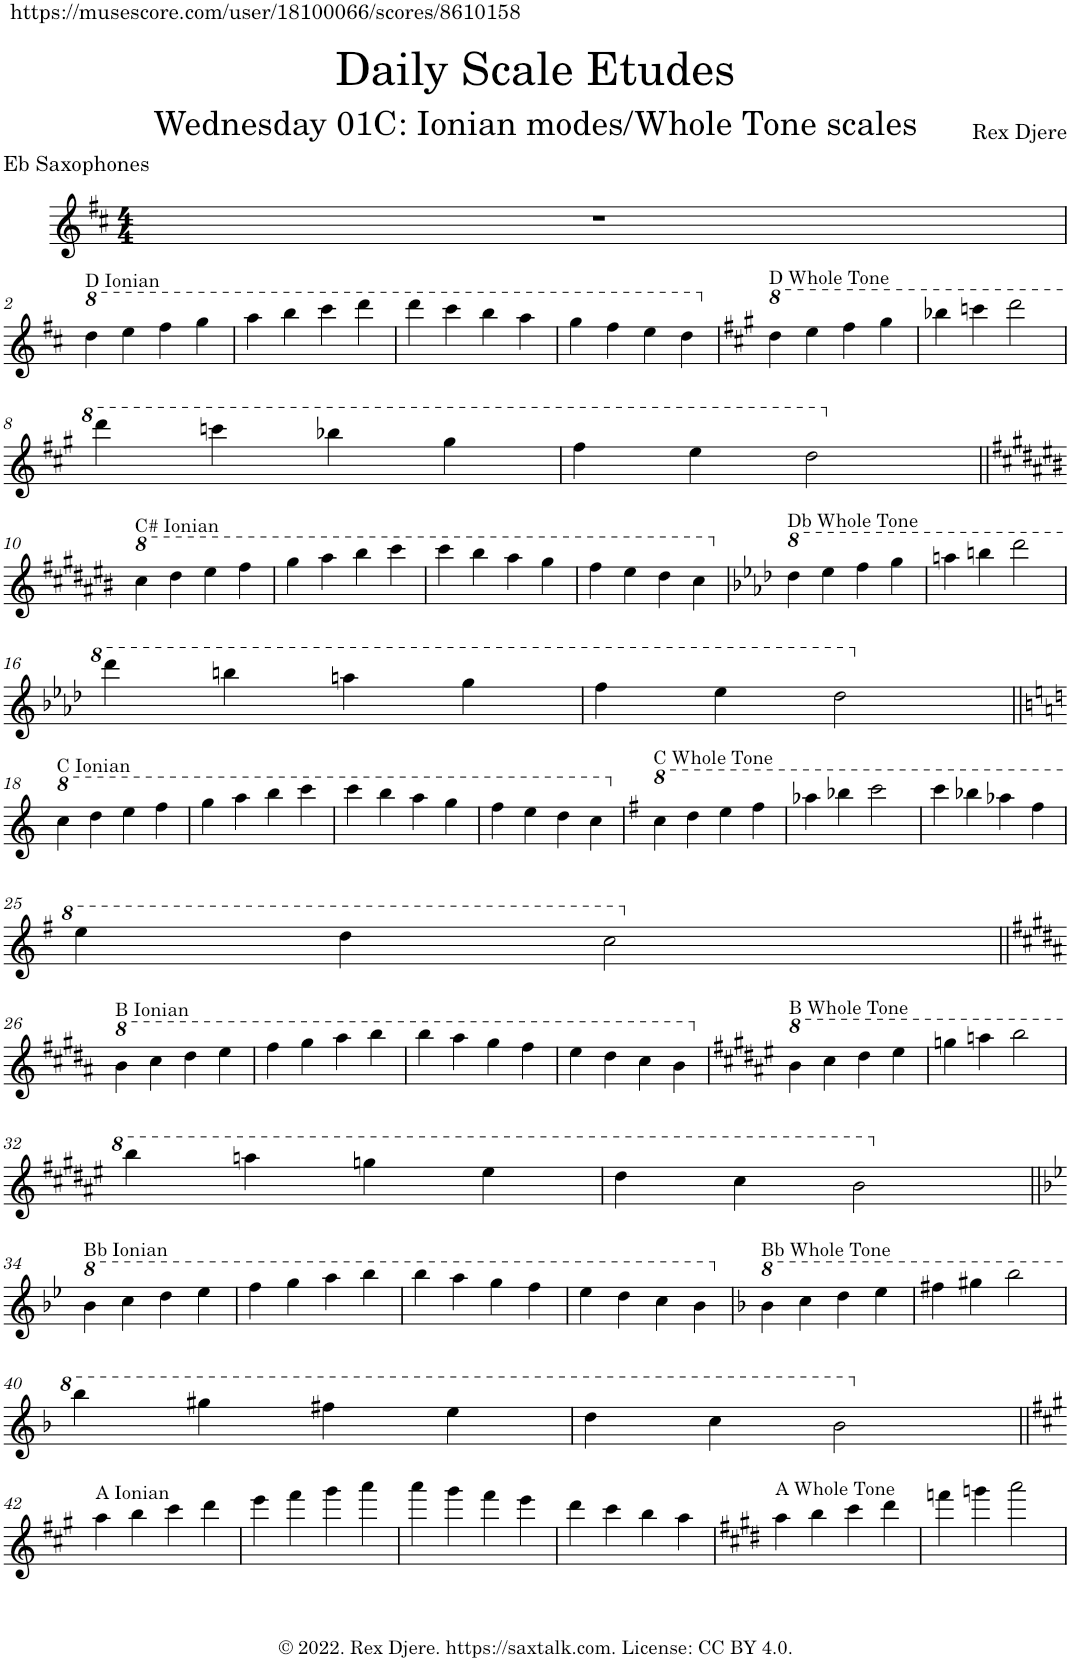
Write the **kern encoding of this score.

**kern
*part1
*staff1
*I"Alto Saxophone
*I'A. Sax.
*clefG2
*Trd5c9
*k[f#c#]
*M4/4
=1
1r
!!LO:LB:g=z
=2
*k[f#c#]
*8va
!LO:TX:a:t=D Ionian
4ddd\
4eee\
4fff#\
4ggg\
=3
4aaa\
4bbb\
4cccc#\
4dddd\
=4
4dddd\
4cccc#\
4bbb\
4aaa\
=5
4ggg\
4fff#\
4eee\
4ddd\
=6
*k[f#c#g#]
*X8va
*8va
!LO:TX:a:t=D Whole Tone
4ddd\
4eee\
4fff#\
4ggg#\
=7
4bbb-X\
4ccccn\
2dddd\
!!LO:LB:g=z
=8
4dddd\
4ccccn\
4bbb-X\
4ggg#\
=9
4fff#\
4eee\
2ddd\
!!LO:LB:g=z
=10||
*k[f#c#g#d#a#e#b#]
*X8va
*8va
!LO:TX:a:t=C# Ionian
4ccc#\
4ddd#\
4eee#\
4fff#\
=11
4ggg#\
4aaa#\
4bbb#\
4cccc#\
=12
4cccc#\
4bbb#\
4aaa#\
4ggg#\
=13
4fff#\
4eee#\
4ddd#\
4ccc#\
=14
*k[b-e-a-d-]
*X8va
*8va
!LO:TX:a:t=Db Whole Tone
4ddd-\
4eee-\
4fff\
4ggg\
=15
4aaan\
4bbbn\
2dddd-\
!!LO:LB:g=z
=16
4dddd-\
4bbbn\
4aaan\
4ggg\
=17
4fff\
4eee-\
2ddd-\
!!LO:LB:g=z
=18||
*k[]
*X8va
*8va
!LO:TX:a:t=C Ionian
4ccc\
4ddd\
4eee\
4fff\
=19
4ggg\
4aaa\
4bbb\
4cccc\
=20
4cccc\
4bbb\
4aaa\
4ggg\
=21
4fff\
4eee\
4ddd\
4ccc\
=22
*k[f#]
*X8va
*8va
!LO:TX:a:t=C Whole Tone
4ccc\
4ddd\
4eee\
4fff#\
=23
4aaa-X\
4bbb-X\
2cccc\
=24
4cccc\
4bbb-X\
4aaa-X\
4fff#\
!!LO:LB:g=z
=25
4eee\
4ddd\
2ccc\
!!LO:LB:g=z
=26||
*k[f#c#g#d#a#]
*X8va
*8va
!LO:TX:a:t=B Ionian
4bb\
4ccc#\
4ddd#\
4eee\
=27
4fff#\
4ggg#\
4aaa#\
4bbb\
=28
4bbb\
4aaa#\
4ggg#\
4fff#\
=29
4eee\
4ddd#\
4ccc#\
4bb\
=30
*k[f#c#g#d#a#e#]
*X8va
*8va
!LO:TX:a:t=B Whole Tone
4bb\
4ccc#\
4ddd#\
4eee#\
=31
4gggn\
4aaan\
2bbb\
!!LO:LB:g=z
=32
4bbb\
4aaan\
4gggn\
4eee#\
=33
4ddd#\
4ccc#\
2bb\
!!LO:LB:g=z
=34||
*k[b-e-]
*X8va
*8va
!LO:TX:a:t=Bb Ionian
4bb-\
4ccc\
4ddd\
4eee-\
=35
4fff\
4ggg\
4aaa\
4bbb-\
=36
4bbb-\
4aaa\
4ggg\
4fff\
=37
4eee-\
4ddd\
4ccc\
4bb-\
=38
*k[b-]
*X8va
*8va
!LO:TX:a:t=Bb Whole Tone
4bb-\
4ccc\
4ddd\
4eee\
=39
4fff#X\
4ggg#X\
2bbb-\
!!LO:LB:g=z
=40
4bbb-\
4ggg#X\
4fff#X\
4eee\
=41
4ddd\
4ccc\
2bb-\
!!LO:LB:g=z
=42||
*k[f#c#g#]
*X8va
!LO:TX:a:t=A Ionian
4aa\
4bb\
4ccc#\
4ddd\
=43
4eee\
4fff#\
4ggg#\
4aaa\
=44
4aaa\
4ggg#\
4fff#\
4eee\
=45
4ddd\
4ccc#\
4bb\
4aa\
=46
*k[f#c#g#d#]
!LO:TX:a:t=A Whole Tone
4aa\
4bb\
4ccc#\
4ddd#\
=47
4fffn\
4gggn\
2aaa\
=
*-
